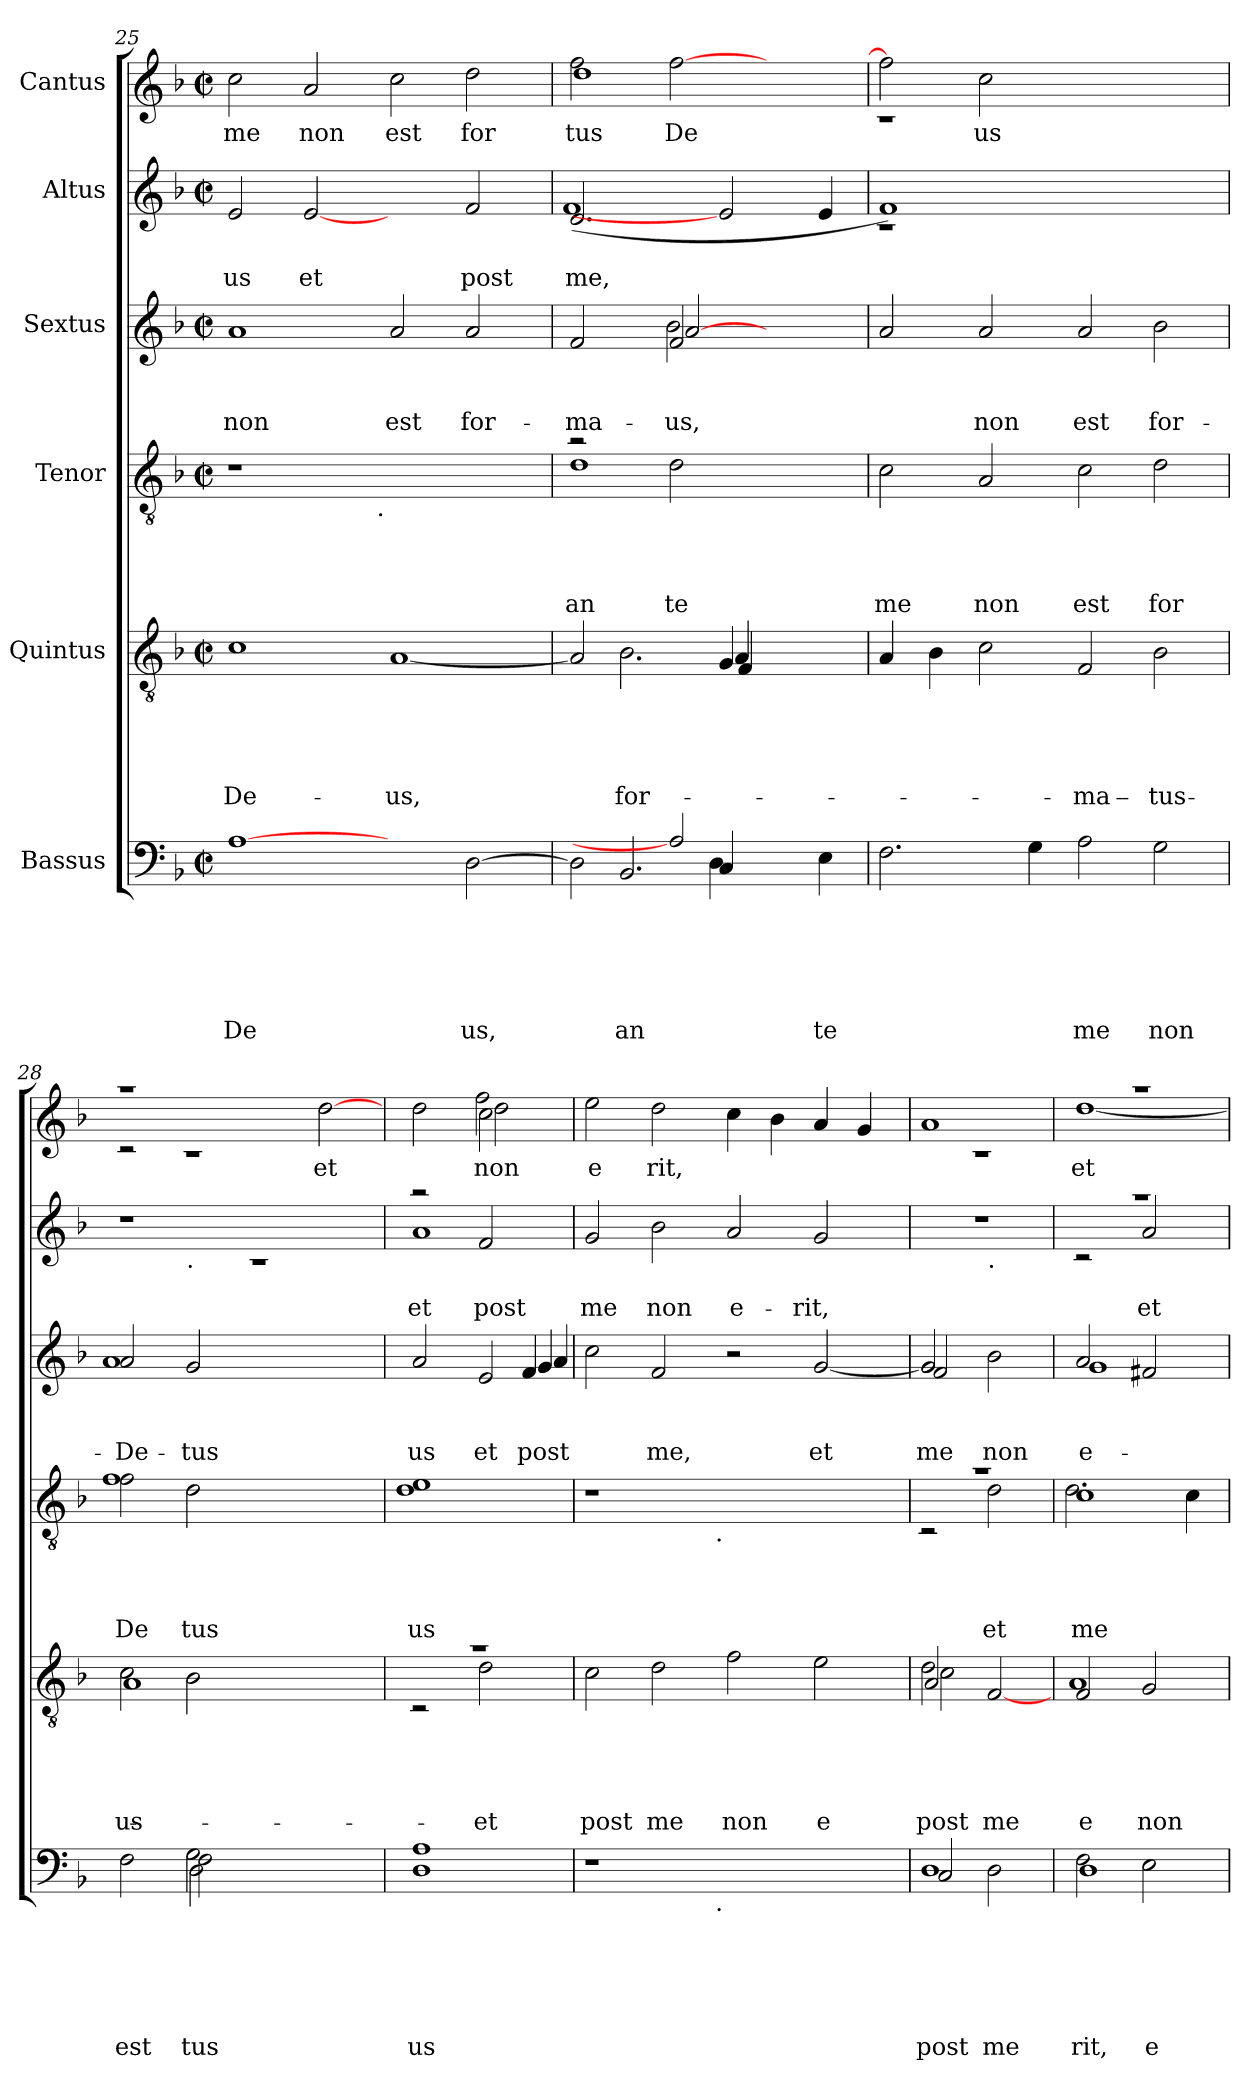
**kern	**text	**text	**text	**text	**text	**text	**kern	**text	**text	**text	**text	**text	**kern	**text	**text	**text	**text	**kern	**text	**text	**text	**kern	**text	**text	**kern	**text
*part6	*part6	*part6	*part6	*part6	*part6	*part6	*part5	*part5	*part5	*part5	*part5	*part5	*part4	*part4	*part4	*part4	*part4	*part3	*part3	*part3	*part3	*part2	*part2	*part2	*part1	*part1
*staff6	*staff6	*staff6	*staff6	*staff6	*staff6	*staff6	*staff5	*staff5	*staff5	*staff5	*staff5	*staff5	*staff4	*staff4	*staff4	*staff4	*staff4	*staff3	*staff3	*staff3	*staff3	*staff2	*staff2	*staff2	*staff1	*staff1
*I"Bassus	*	*	*	*	*	*	*I"Quintus	*	*	*	*	*	*I"Tenor	*	*	*	*	*I"Sextus	*	*	*	*I"Altus	*	*	*I"Cantus	*
*clefF4	*	*	*	*	*	*	*clefGv2	*	*	*	*	*	*clefGv2	*	*	*	*	*clefG2	*	*	*	*clefG2	*	*	*clefG2	*
*k[b-]	*	*	*	*	*	*	*k[b-]	*	*	*	*	*	*k[b-]	*	*	*	*	*k[b-]	*	*	*	*k[b-]	*	*	*k[b-]	*
*F:	*	*	*	*	*	*	*F:	*	*	*	*	*	*F:	*	*	*	*	*F:	*	*	*	*F:	*	*	*F:	*
*M2/2	*	*	*	*	*	*	*M2/2	*	*	*	*	*	*M2/2	*	*	*	*	*M2/2	*	*	*	*M2/2	*	*	*M2/2	*
*met(c|)	*	*	*	*	*	*	*met(c|)	*	*	*	*	*	*met(c|)	*	*	*	*	*met(c|)	*	*	*	*met(c|)	*	*	*met(c|)	*
=25	=25	=25	=25	=25	=25	=25	=25	=25	=25	=25	=25	=25	=25	=25	=25	=25	=25	=25	=25	=25	=25	=25	=25	=25	=25	=25
!	!	!	!	!	!	!LO:LY:b	!	!	!	!	!	!LO:LY:b	!	!	!	!	!	!	!	!	!LO:LY:b	!	!	!LO:LY:b	!	!LO:LY:b
*	*	*	*	*	*	*	*	*	*	*	*	*	*^	*	*	*	*	*	*	*	*	*	*	*	*	*
[1A	.	.	.	.	.	De	1c	.	.	.	.	De-	1r	2ryy	.	.	.	.	1a	.	.	non	2e/	.	-us	2cc\	me
!	!	!	!	!	!	!	!	!	!	!	!	!	!	!	!	!	!	!	!	!	!	!	!	!	!LO:LY:b	!	!LO:LY:b
.	.	.	.	.	.	.	.	.	.	.	.	.	.	4...ryy	.	.	.	.	.	.	.	.	[2e	.	et	2a/	non
!	!	!	!	!	!	!	!	!	!	!	!	!	!	!LO:TX:b:t=.	!	!	!	!	!	!	!	!	!	!	!	!	!
.	.	.	.	.	.	.	.	.	.	.	.	.	.	1ryy	.	.	.	.	.	.	.	.	.	.	.	.	.
!	!	!	!	!	!	!	!	!	!	!	!	!LO:LY:b	!	!	!	!	!	!	!	!	!	!LO:LY:b	!	!	!	!	!LO:LY:b
2ryy	.	.	.	.	.	.	[<1A	.	.	.	.	-us,	1ryy	.	.	.	.	.	2a/	.	.	est	2ryy	.	.	2cc\	est
!	!	!	!	!	!	!LO:LY:b	!	!	!	!	!	!	!	!	!	!	!	!	!	!	!	!LO:LY:b	!	!	!LO:LY:b	!	!LO:LY:b
[>2D\	.	.	.	.	.	us,	.	.	.	.	.	.	.	.	.	.	.	.	2a/	.	.	for-	2f/	.	post	2dd\	for
.	.	.	.	.	.	.	.	.	.	.	.	.	.	32ryy	.	.	.	.	.	.	.	.	.	.	.	.	.
=26	=26	=26	=26	=26	=26	=26	=26	=26	=26	=26	=26	=26	=26	=26	=26	=26	=26	=26	=26	=26	=26	=26	=26	=26	=26	=26	=26
*^	*	*	*	*	*	*	*^	*	*	*	*	*	*	*	*	*	*	*	*	*	*	*	*	*	*	*	*
*	*^	*	*	*	*	*	*	*	*^	*	*	*	*	*	*	*	*	*	*	*	*	*	*	*	*	*	*	*	*
*	*	*^	*	*	*	*	*	*	*	*	*^	*	*	*	*	*	*	*	*	*	*	*	*	*	*	*	*	*	*	*	*
!	!	!	!	!	!	!	!	!	!	!	!	!	!	!	!	!	!	!	!	!	!	!	!	!LO:LY:b	!	!	!	!LO:LY:b	!	!	!LO:LY:b	!	!LO:LY:b
*	*	*	*	*	*	*	*	*	*	*	*	*	*	*	*	*	*	*	*	*	*	*	*	*	*^	*	*	*	*^	*	*	*^	*
*	*	*	*	*	*	*	*	*	*	*	*	*	*	*	*	*	*	*	*	*	*	*	*	*	*	*^	*	*	*	*	*	*	*	*	*	*
!	!	!	!	!	!	!	!	!	!	!	!	!	!	!	!	!	!	!	!	!	!	!	!	!	!	!	!	!	!	!	!	!	!	!	!	!	!LO:LY:b
2D\]	4ryy	2.ryy	2.ryy	.	.	.	.	.	.	2A/]	4ryy	2.ryy	2.ryy	.	.	.	.	.	2ra	1d	.	.	.	an	2f/	2ryy	2ryy	.	.	-ma-	2.d/	(<1f	.	me,	2ff\	1dd	tus
!	!	!	!	!	!	!	!	!	!LO:LY:b	!	!	!	!	!	!	!	!	!LO:LY:b	!	!	!	!	!	!	!	!	!	!	!	!	!	!	!	!	!	!	!
.	2.BB-/	.	.	.	.	.	.	.	an	.	2.B-\	.	.	.	.	.	.	for-	.	.	.	.	.	.	.	.	.	.	.	.	.	.	.	.	.	.	.
!	!	!	!	!	!	!	!	!	!	!	!	!	!	!	!	!	!	!	!	!	!	!	!	!LO:LY:b	!	!	!	!	!	!LO:LY:b	!	!	!	!	!	!	!
!	!	!	!	!	!	!	!	!	!	!	!	!	!	!	!	!	!	!	!	!	!	!	!	!	!	!	!	!	!	!LO:LY:b	!	!	!	!	!	!	!
!	!	!	!	!	!	!	!	!	!	!	!	!	!	!	!	!	!	!	!	!	!	!	!	!	!	!	!	!	!	!LO:LY:b	!	!	!	!	!	!	!LO:LY:b
2A]	.	.	.	.	.	.	.	.	.	4ryy	.	.	.	.	.	.	.	.	2d\	.	.	.	.	te	2f/	2b-\	[<2a/	.	.	-us,	.	.	.	.	[>2ff\	.	De
.	.	4C/	4D\	.	.	.	.	.	.	4G/	.	4A/	4F/	.	.	.	.	.	.	.	.	.	.	.	.	.	.	.	.	.	2e]	.	.	.	.	.	.
4ryy	2ryy	2ryy	2ryy	.	.	.	.	.	.	2ryy	2ryy	2ryy	2ryy	.	.	.	.	.	2ryy	2ryy	.	.	.	.	2ryy	2ryy	2ryy	.	.	.	.	2ryy	.	.	2ryy	2ryy	.
!	!	!	!	!	!	!	!	!	!LO:LY:b	!	!	!	!	!	!	!	!	!	!	!	!	!	!	!	!	!	!	!	!	!	!	!	!	!	!	!	!
4E\	.	.	.	.	.	.	.	.	te	.	.	.	.	.	.	.	.	.	.	.	.	.	.	.	.	.	.	.	.	.	4e/	.	.	.	.	.	.
*v	*v	*v	*v	*	*	*	*	*	*	*	*	*	*	*	*	*	*	*	*v	*v	*	*	*	*	*v	*v	*v	*	*	*	*	*	*	*	*	*	*
*	*	*	*	*	*	*	*v	*v	*v	*v	*	*	*	*	*	*	*	*	*	*	*	*	*	*	*	*	*	*	*	*	*
=27	=27	=27	=27	=27	=27	=27	=27	=27	=27	=27	=27	=27	=27	=27	=27	=27	=27	=27	=27	=27	=27	=27	=27	=27	=27	=27	=27	=27
!	!	!	!	!	!	!	!	!	!	!	!	!	!	!	!	!	!LO:LY:b	!	!	!	!	!	!	!	!	!	!	!
2.F\	.	.	.	.	.	.	4A/	.	.	.	.	.	2c\	.	.	.	me	2a/	.	.	.	1f)	1rc	.	.	2ff\]	1rc	.
.	.	.	.	.	.	.	4B-\	.	.	.	.	.	.	.	.	.	.	.	.	.	.	.	.	.	.	.	.	.
!	!	!	!	!	!	!	!	!	!	!	!	!	!	!	!	!	!LO:LY:b	!	!	!	!LO:LY:b	!	!	!	!	!	!	!LO:LY:b
.	.	.	.	.	.	.	2c\	.	.	.	.	.	2A/	.	.	.	non	2a/	.	.	non	.	.	.	.	2cc\	.	us
4G\	.	.	.	.	.	.	.	.	.	.	.	.	.	.	.	.	.	.	.	.	.	.	.	.	.	.	.	.
!	!	!	!	!	!	!LO:LY:b	!	!	!	!	!	!LO:LY:b	!	!	!	!	!LO:LY:b	!	!	!	!LO:LY:b	!	!	!	!	!	!	!
2A\	.	.	.	.	.	me	2F/	.	.	.	.	-ma-	2c\	.	.	.	est	2a/	.	.	est	1ryy	1ryy	.	.	1ryy	1ryy	.
!	!	!	!	!	!	!LO:LY:b	!	!	!	!	!	!LO:LY:b	!	!	!	!	!LO:LY:b	!	!	!	!LO:LY:b	!	!	!	!	!	!	!
2G\	.	.	.	.	.	non	2B-\	.	.	.	.	-tus	2d\	.	.	.	for	2b-\	.	.	for-	.	.	.	.	.	.	.
=28	=28	=28	=28	=28	=28	=28	=28	=28	=28	=28	=28	=28	=28	=28	=28	=28	=28	=28	=28	=28	=28	=28	=28	=28	=28	=28	=28	=28
!	!	!	!	!	!	!LO:LY:b	!	!	!	!	!	!LO:LY:b	!	!	!	!	!	!	!	!	!	!	!	!	!	!	!	!
*^	*	*	*	*	*	*	*^	*	*	*	*	*	*	*	*	*	*	*	*	*	*	*	*	*	*	*	*	*
*	*^	*	*	*	*	*	*	*	*	*	*	*	*	*	*	*	*	*	*	*	*	*	*	*	*	*	*	*	*	*
!	!	!	!	!	!	!	!	!	!	!	!	!	!	!	!LO:LY:b	!	!	!	!	!LO:LY:b	!	!	!	!	!	!	!	!	!	!	!
*	*	*	*	*	*	*	*	*	*	*	*	*	*	*	*	*^	*	*	*	*	*	*	*	*	*	*	*	*	*	*	*
!	!	!	!	!	!	!	!	!	!	!	!	!	!	!	!	!	!	!	!	!	!LO:LY:b	!	!	!	!LO:LY:b	!	!	!	!	!	!	!
*	*	*	*	*	*	*	*	*	*	*	*	*	*	*	*	*	*	*	*	*	*	*^	*	*	*	*	*	*	*	*	*	*
!	!	!	!	!	!	!	!	!	!	!	!	!	!	!	!	!	!	!	!	!	!	!	!	!	!	!LO:LY:b	!	!	!	!	!	!	!
2F\	2ryy	2ryy	.	.	.	.	.	est	2c\	1A	.	.	.	.	-us	2f\	1f	.	.	.	De	2a/	1a	.	.	De-	1r	2ryy	.	.	1raa	2rc	.
!	!	!	!	!	!	!	!	!	!	!	!	!	!	!	!	!	!	!	!	!	!	!	!	!	!	!	!	!LO:TX:b:t=.	!	!	!	!	!
!	!	!	!	!	!	!	!	!LO:LY:b	!	!	!	!	!	!	!	!	!	!	!	!	!	!	!	!	!	!	!	!	!	!	!	!	!
!	!	!	!	!	!	!	!	!LO:LY:b	!	!	!	!	!	!	!	!	!	!	!	!	!	!	!	!	!	!	!	!	!	!	!	!	!
!	!	!	!	!	!	!	!	!LO:LY:b	!	!	!	!	!	!	!	!	!	!	!	!	!LO:LY:b	!	!	!	!	!LO:LY:b	!	!	!	!	!	!	!
2G\	2F\	2D\	.	.	.	.	.	tus	2B-\	.	.	.	.	.	.	2d\	.	.	.	.	tus	2g/	.	.	.	-tus	.	1.ryy	.	.	.	1rc	.
1ryy	1ryy	1ryy	.	.	.	.	.	.	1ryy	1ryy	.	.	.	.	.	1ryy	1ryy	.	.	.	.	1ryy	1ryy	.	.	.	1rc	.	.	.	1ryy	.	.
!	!	!	!	!	!	!	!	!	!	!	!	!	!	!	!	!	!	!	!	!	!	!	!	!	!	!	!	!	!	!	!	!	!LO:LY:b
.	.	.	.	.	.	.	.	.	.	.	.	.	.	.	.	.	.	.	.	.	.	.	.	.	.	.	.	.	.	.	.	[<2dd\	et
*	*	*	*	*	*	*	*	*	*	*	*	*	*	*	*	*v	*v	*	*	*	*	*	*	*	*	*	*	*	*	*	*	*	*
*v	*v	*v	*	*	*	*	*	*	*	*	*	*	*	*	*	*	*	*	*	*	*v	*v	*	*	*	*	*	*	*	*	*	*
!!LO:LB:g=z
=29	=29	=29	=29	=29	=29	=29	=29	=29	=29	=29	=29	=29	=29	=29	=29	=29	=29	=29	=29	=29	=29	=29	=29	=29	=29	=29	=29	=29	=29
!	!	!	!	!	!	!LO:LY:b	!	!	!	!	!	!	!	!	!	!	!	!LO:LY:b	!	!	!	!LO:LY:b	!	!	!	!LO:LY:b	!	!	!
*	*	*	*	*	*	*	*	*	*	*	*	*	*	*	*	*	*	*	*^	*	*	*	*	*	*	*	*	*^	*
*	*	*	*	*	*	*	*	*	*	*	*	*	*	*	*	*	*	*	*	*^	*	*	*	*	*	*	*	*	*	*	*
*	*	*	*	*	*	*	*	*	*	*	*	*	*	*	*	*	*	*	*	*	*^	*	*	*	*	*	*	*	*	*	*	*
1D 1A	.	.	.	.	.	us	1ra	2rC	.	.	.	.	.	1d 1e	.	.	.	us	2a/	2.ryy	2.ryy	2.ryy	.	.	-us	2raa	1a	.	et	2dd\	2ryy	2ryy	.
!	!	!	!	!	!	!	!	!	!	!	!	!	!LO:LY:b	!	!	!	!	!	!	!	!	!	!	!	!LO:LY:b	!	!	!	!LO:LY:b	!	!	!	!LO:LY:b
!	!	!	!	!	!	!	!	!	!	!	!	!	!	!	!	!	!	!	!	!	!	!	!	!	!	!	!	!	!	!	!	!	!LO:LY:b
!	!	!	!	!	!	!	!	!	!	!	!	!	!	!	!	!	!	!	!	!	!	!	!	!	!	!	!	!	!	!	!	!	!LO:LY:b
.	.	.	.	.	.	.	.	2d\	.	.	.	.	et	.	.	.	.	.	2e/	.	.	.	.	.	et	2f/	.	.	post	2cc\	2dd\	2ff\	non
!	!	!	!	!	!	!	!	!	!	!	!	!	!	!	!	!	!	!	!	!	!	!	!	!	!LO:LY:b	!	!	!	!	!	!	!	!
.	.	.	.	.	.	.	.	.	.	.	.	.	.	.	.	.	.	.	.	4f/	4g/	4a/	.	.	post	.	.	.	.	.	.	.	.
*	*	*	*	*	*	*	*	*	*	*	*	*	*	*	*	*	*	*	*	*	*	*	*	*	*	*v	*v	*	*	*	*	*	*
*	*	*	*	*	*	*	*v	*v	*	*	*	*	*	*	*	*	*	*	*	*	*	*	*	*	*	*	*	*	*v	*v	*v	*
=30	=30	=30	=30	=30	=30	=30	=30	=30	=30	=30	=30	=30	=30	=30	=30	=30	=30	=30	=30	=30	=30	=30	=30	=30	=30	=30	=30	=30	=30
!	!	!	!	!	!	!	!	!	!	!	!	!LO:LY:b	!	!	!	!	!	!	!	!	!	!	!	!	!	!	!LO:LY:b	!	!LO:LY:b
*^	*	*	*	*	*	*	*	*	*	*	*	*	*^	*	*	*	*	*v	*v	*v	*v	*	*	*	*	*	*	*	*
1r	2ryy	.	.	.	.	.	.	2c\	.	.	.	.	post	1r	2ryy	.	.	.	.	2cc\	.	.	.	2g/	.	me	2ee\	e
!	!	!	!	!	!	!	!	!	!	!	!	!	!LO:LY:b	!	!	!	!	!	!	!	!	!	!LO:LY:b	!	!	!LO:LY:b	!	!LO:LY:b
.	4...ryy	.	.	.	.	.	.	2d\	.	.	.	.	me	.	4...ryy	.	.	.	.	2f/	.	.	me,	2b-\	.	non	2dd\	rit,
!	!	!	!	!	!	!	!	!	!	!	!	!	!	!	!LO:TX:b:t=.	!	!	!	!	!	!	!	!	!	!	!	!	!
!	!LO:TX:b:t=.	!	!	!	!	!	!	!	!	!	!	!	!	!	!	!	!	!	!	!	!	!	!	!	!	!	!	!
.	1ryy	.	.	.	.	.	.	.	.	.	.	.	.	.	1ryy	.	.	.	.	.	.	.	.	.	.	.	.	.
!	!	!	!	!	!	!	!	!	!	!	!	!	!LO:LY:b	!	!	!	!	!	!	!	!	!	!	!	!	!LO:LY:b	!	!
1ryy	.	.	.	.	.	.	.	2f\	.	.	.	.	non	1ryy	.	.	.	.	.	2r	.	.	.	2a/	.	e-	4cc\	.
.	.	.	.	.	.	.	.	.	.	.	.	.	.	.	.	.	.	.	.	.	.	.	.	.	.	.	4b-\	.
!	!	!	!	!	!	!	!	!	!	!	!	!	!LO:LY:b	!	!	!	!	!	!	!	!	!	!LO:LY:b	!	!	!LO:LY:b	!	!
.	.	.	.	.	.	.	.	2e\	.	.	.	.	e	.	.	.	.	.	.	[<2g/	.	.	et	2g/	.	-rit,	4a/	.
.	.	.	.	.	.	.	.	.	.	.	.	.	.	.	.	.	.	.	.	.	.	.	.	.	.	.	4g/	.
.	32ryy	.	.	.	.	.	.	.	.	.	.	.	.	.	32ryy	.	.	.	.	.	.	.	.	.	.	.	.	.
=31	=31	=31	=31	=31	=31	=31	=31	=31	=31	=31	=31	=31	=31	=31	=31	=31	=31	=31	=31	=31	=31	=31	=31	=31	=31	=31	=31	=31
!	!	!	!	!	!	!	!LO:LY:b	!	!	!	!	!	!	!	!	!	!	!	!	!	!	!	!	!	!	!	!	!
!	!	!	!	!	!	!	!LO:LY:b	!	!	!	!	!	!LO:LY:b	!	!	!	!	!	!	!	!	!	!	!	!	!	!	!
*	*	*	*	*	*	*	*	*^	*	*	*	*	*	*	*	*	*	*	*	*	*	*	*	*	*	*	*	*
!	!	!	!	!	!	!	!	!	!	!	!	!	!	!LO:LY:b	!	!	!	!	!	!	!	!	!	!	!	!	!	!	!
*	*	*	*	*	*	*	*	*	*^	*	*	*	*	*	*	*	*	*	*	*	*	*	*	*	*	*	*	*	*
!	!	!	!	!	!	!	!	!	!	!	!	!	!	!	!LO:LY:b	!	!	!	!	!	!	!	!	!	!LO:LY:b	!	!	!	!	!
*	*	*	*	*	*	*	*	*	*	*	*	*	*	*	*	*	*	*	*	*	*	*^	*	*	*	*	*	*	*	*
*	*	*	*	*	*	*	*	*	*	*	*	*	*	*	*	*	*	*	*	*	*	*	*^	*	*	*	*	*	*	*	*
!	!	!	!	!	!	!	!	!	!	!	!	!	!	!	!	!	!	!	!	!	!	!	!	!	!	!	!LO:LY:b	!	!	!	!	!
*	*	*	*	*	*	*	*	*	*	*	*	*	*	*	*	*	*	*	*	*	*	*	*	*	*	*	*	*^	*	*	*^	*
1D	2C/	.	.	.	.	.	post	2d\	2A/	2c\	.	.	.	.	post	1ra	2rC	.	.	.	.	2g/]	2f/	2g/	.	.	me	1r	2ryy	.	.	1a	1rc	.
!	!	!	!	!	!	!	!	!	!	!	!	!	!	!	!	!	!	!	!	!	!	!	!	!	!	!	!	!	!LO:TX:b:t=.	!	!	!	!	!
!	!	!	!	!	!	!	!LO:LY:b	!	!	!	!	!	!	!	!LO:LY:b	!	!	!	!	!	!LO:LY:b	!	!	!	!	!	!LO:LY:b	!	!	!	!	!	!	!
.	2D\	.	.	.	.	.	me	2ryy	2ryy	[<2F/	.	.	.	.	me	.	2d\	.	.	.	et	2ryy	2ryy	2b-\	.	.	non	.	2ryy	.	.	.	.	.
=32	=32	=32	=32	=32	=32	=32	=32	=32	=32	=32	=32	=32	=32	=32	=32	=32	=32	=32	=32	=32	=32	=32	=32	=32	=32	=32	=32	=32	=32	=32	=32	=32	=32	=32
!	!	!	!	!	!	!	!LO:LY:b	!	!	!	!	!	!	!	!	!	!	!	!	!	!	!	!	!	!	!	!	!	!	!	!	!	!	!
!	!	!	!	!	!	!	!LO:LY:b	!	!	!	!	!	!	!	!LO:LY:b	!	!	!	!	!	!LO:LY:b	!	!	!	!	!	!	!	!	!	!	!	!	!
!	!	!	!	!	!	!	!	!	!	!	!	!	!	!	!	!	!	!	!	!	!LO:LY:b	!	!	!	!	!	!LO:LY:b	!	!	!	!	!	!	!LO:LY:b
*	*	*	*	*	*	*	*	*	*v	*v	*	*	*	*	*	*	*	*	*	*	*	*	*v	*v	*	*	*	*	*	*	*	*	*	*
2F\	1D	.	.	.	.	.	rit,	2F/	1A	.	.	.	.	e	1c	2.d\	.	.	.	me	2a/	1g	.	.	e-	1raa	2rc	.	.	1raa	[>1dd	et
!	!	!	!	!	!	!	!LO:LY:b	!	!	!	!	!	!	!LO:LY:b	!	!	!	!	!	!	!	!	!	!	!	!	!	!	!LO:LY:b	!	!	!
2E\	.	.	.	.	.	.	e	2G/	.	.	.	.	.	non	.	.	.	.	.	.	2f#/	.	.	.	.	.	2a/	.	et	.	.	.
.	.	.	.	.	.	.	.	.	.	.	.	.	.	.	.	4c\	.	.	.	.	.	.	.	.	.	.	.	.	.	.	.	.
*v	*v	*	*	*	*	*	*	*	*	*	*	*	*	*	*v	*v	*	*	*	*	*v	*v	*	*	*	*v	*v	*	*	*v	*v	*
*	*	*	*	*	*	*	*v	*v	*	*	*	*	*	*	*	*	*	*	*	*	*	*	*	*	*	*	*
=	=	=	=	=	=	=	=	=	=	=	=	=	=	=	=	=	=	=	=	=	=	=	=	=	=	=
*-	*-	*-	*-	*-	*-	*-	*-	*-	*-	*-	*-	*-	*-	*-	*-	*-	*-	*-	*-	*-	*-	*-	*-	*-	*-	*-
